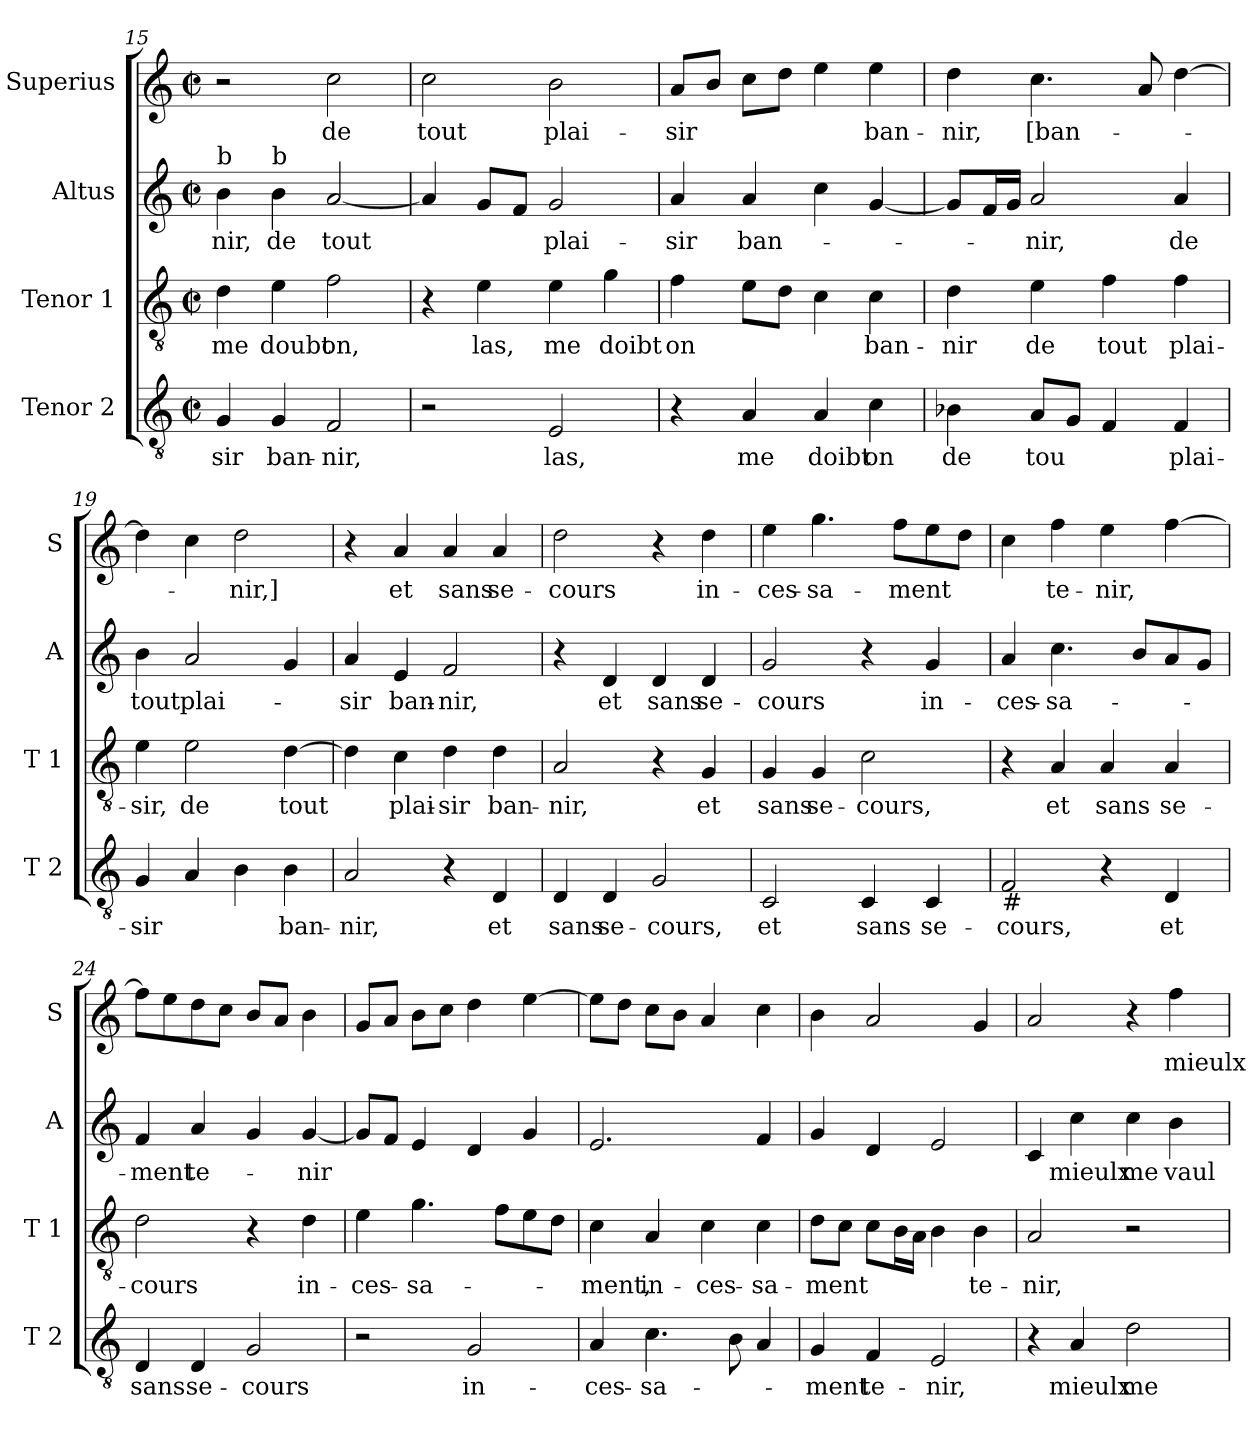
**kern	**text	**kern	**text	**kern	**text	**kern	**text
*part4	*part4	*part3	*part3	*part2	*part2	*part1	*part1
*staff4	*staff4	*staff3	*staff3	*staff2	*staff2	*staff1	*staff1
*I"Tenor 2	*	*I"Tenor 1	*	*I"Altus	*	*I"Superius	*
*I'T 2	*	*I'T 1	*	*I'A	*	*I'S	*
*clefGv2	*	*clefGv2	*	*clefG2	*	*clefG2	*
*k[]	*	*k[]	*	*k[]	*	*k[]	*
*C:	*	*C:	*	*C:	*	*C:	*
*M2/2	*	*M2/2	*	*M2/2	*	*M2/2	*
*met(c|)	*	*met(c|)	*	*met(c|)	*	*met(c|)	*
=15	=15	=15	=15	=15	=15	=15	=15
!	!	!	!	!LO:TX:a:t=b	!	!	!
4G/	-sir	4d\	me	4b\	-nir,	2r	.
!	!	!	!	!LO:TX:a:t=b	!	!	!
4G/	ban-	4e\	doubt	4b\	de	.	.
2F/	-nir,	2f\	on,	[2a/	tout	2cc\	de
=16	=16	=16	=16	=16	=16	=16	=16
2r	.	4r	.	4a/]	.	2cc\	tout
.	.	4e\	las,	8g/L	.	.	.
.	.	.	.	8f/J	.	.	.
2E/	las,	4e\	me	2g/	plai-	2b\	plai-
.	.	4g\	doibt	.	.	.	.
!!LO:PB:g=z
=17	=17	=17	=17	=17	=17	=17	=17
4r	.	4f\	on	4a/	-sir	8a/L	-sir
.	.	.	.	.	.	8b/J	.
4A/	me	8e\L	.	4a/	ban-	8cc\L	.
.	.	8d\J	.	.	.	8dd\J	.
4A/	doibt	4c\	.	4cc\	.	4ee\	.
4c\	on	4c\	ban-	[4g/	.	4ee\	ban-
=18	=18	=18	=18	=18	=18	=18	=18
4B-X\	de	4d\	-nir	8g/L]	.	4dd\	-nir,
.	.	.	.	16f/L	.	.	.
.	.	.	.	16g/JJ	.	.	.
8A/L	tou	4e\	de	2a/	-nir,	4.cc\	[ban-
8G/J	.	.	.	.	.	.	.
4F/	.	4f\	tout	.	.	.	.
.	.	.	.	.	.	8a/	.
4F/	plai-	4f\	plai-	4a/	de	[4dd\	.
=19	=19	=19	=19	=19	=19	=19	=19
4G/	-sir	4e\	-sir,	4b\	tout	4dd\]	.
4A/	.	2e\	de	2a/	plai-	4cc\	.
4B\	.	.	.	.	.	2dd\	-nir,]
4B\	ban-	[4d\	tout	4g/	.	.	.
=20	=20	=20	=20	=20	=20	=20	=20
2A/	-nir,	4d\]	.	4a/	-sir	4r	.
.	.	4c\	plai-	4e/	ban-	4a/	et
4r	.	4d\	-sir	2f/	-nir,	4a/	sans
4D/	et	4d\	ban-	.	.	4a/	se-
=21	=21	=21	=21	=21	=21	=21	=21
4D/	sans	2A/	-nir,	4r	.	2dd\	-cours
4D/	se-	.	.	4d/	et	.	.
2G/	-cours,	4r	.	4d/	sans	4r	.
.	.	4G/	et	4d/	se-	4dd\	in-
!!LO:LB:g=z
=22	=22	=22	=22	=22	=22	=22	=22
2C/	et	4G/	sans	2g/	-cours	4ee\	-ces-
.	.	4G/	se-	.	.	4.gg\	-sa-
4C/	sans	2c\	-cours,	4r	.	.	.
.	.	.	.	.	.	8ff\L	-ment
4C/	se-	.	.	4g/	in-	8ee\	.
.	.	.	.	.	.	8dd\J	.
=23	=23	=23	=23	=23	=23	=23	=23
!LO:TX:b:t=#	!	!	!	!	!	!	!
2F/	-cours,	4r	.	4a/	-ces-	4cc\	.
.	.	4A/	et	4.cc\	-sa-	4ff\	te-
4r	.	4A/	sans	.	.	4ee\	-nir,
.	.	.	.	8b/L	.	.	.
4D/	et	4A/	se-	8a/	.	[4ff\	.
.	.	.	.	8g/J	.	.	.
=24	=24	=24	=24	=24	=24	=24	=24
4D/	sans	2d\	-cours	4f/	-ment	8ff\L]	.
.	.	.	.	.	.	8ee\	.
4D/	se-	.	.	4a/	te-	8dd\	.
.	.	.	.	.	.	8cc\J	.
2G/	-cours	4r	.	4g/	.	8b/L	.
.	.	.	.	.	.	8a/J	.
.	.	4d\	in-	[4g/	-nir	4b\	.
=25	=25	=25	=25	=25	=25	=25	=25
2r	.	4e\	-ces-	8g/L]	.	8g/L	.
.	.	.	.	8f/J	.	8a/J	.
.	.	4.g\	-sa-	4e/	.	8b\L	.
.	.	.	.	.	.	8cc\J	.
2G/	in-	.	.	4d/	.	4dd\	.
.	.	8f\L	.	.	.	.	.
.	.	8e\	.	4g/	.	[4ee\	.
.	.	8d\J	.	.	.	.	.
=26	=26	=26	=26	=26	=26	=26	=26
4A/	-ces-	4c\	-ment,	2.e/	.	8ee\L]	.
.	.	.	.	.	.	8dd\J	.
4.c\	-sa-	4A/	in-	.	.	8cc\L	.
.	.	.	.	.	.	8b\J	.
.	.	4c\	-ces-	.	.	4a/	.
8B\	.	.	.	.	.	.	.
4A/	.	4c\	-sa-	4f/	.	4cc\	.
!!LO:LB:g=z
=27	=27	=27	=27	=27	=27	=27	=27
4G/	-ment	8d\L	-ment	4g/	.	4b\	.
.	.	8c\J	.	.	.	.	.
4F/	te-	8c\L	.	4d/	.	2a/	.
.	.	16B\L	.	.	.	.	.
.	.	16A\JJ	.	.	.	.	.
2E/	-nir,	4B\	.	2e/	.	.	.
.	.	4B\	te-	.	.	4g/	.
=28	=28	=28	=28	=28	=28	=28	=28
4r	.	2A/	-nir,	4c/	.	2a/	.
4A/	mieulx	.	.	4cc\	mieulx	.	.
2d\	me	2r	.	4cc\	me	4r	.
.	.	.	.	4b\	vaul-	4ff\	mieulx
=	=	=	=	=	=	=	=
*-	*-	*-	*-	*-	*-	*-	*-
